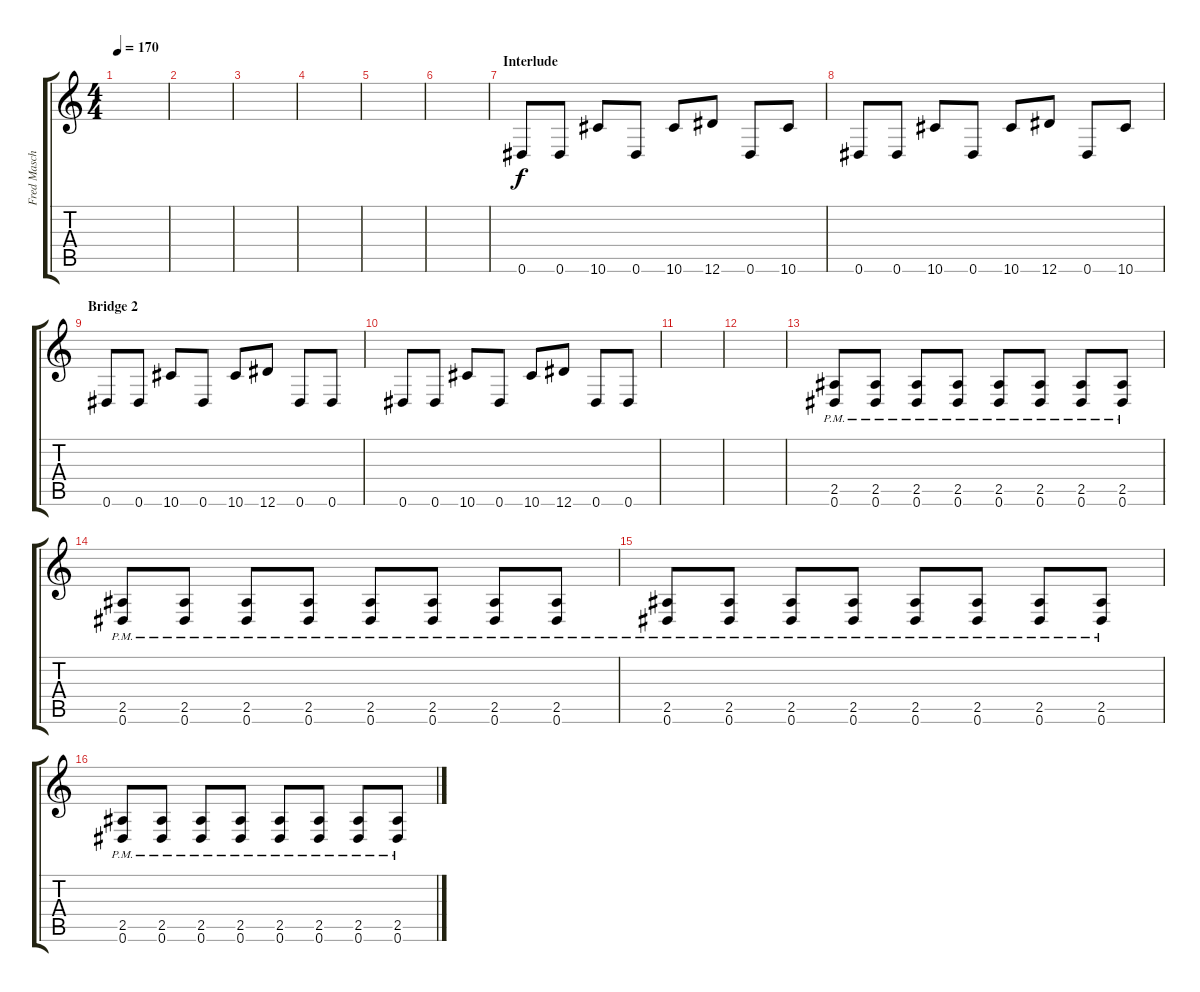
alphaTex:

\track ("Fred Mascherino - Guitar" "Fred Masch") {instrument distortionguitar}
\staff {score tabs}
\tuning (Eb4 Bb3 Gb3 Db3 Ab2 Eb2) {hide}
\ts (4 4)
\tempo 170
\clef g2
\ks c
|
|
|
|
|
|
\section ("" "Interlude")
0.6.8 0.6.8 10.6.8 0.6.8 10.6.8 12.6.8 0.6.8 10.6.8 |
0.6.8 0.6.8 10.6.8 0.6.8 10.6.8 12.6.8 0.6.8 10.6.8 |
\section ("" "Bridge 2")
0.6.8 0.6.8 10.6.8 0.6.8 10.6.8 12.6.8 0.6.8 0.6.8 |
0.6.8 0.6.8 10.6.8 0.6.8 10.6.8 12.6.8 0.6.8 0.6.8 |
|
|
(2.5{pm} 0.6{pm}).8 (2.5{pm} 0.6{pm}).8 (2.5{pm} 0.6{pm}).8 (2.5{pm} 0.6{pm}).8 (2.5{pm} 0.6{pm}).8 (2.5{pm} 0.6{pm}).8 (2.5{pm} 0.6{pm}).8 (2.5{pm} 0.6{pm}).8 |
(2.5{pm} 0.6{pm}).8 (2.5{pm} 0.6{pm}).8 (2.5{pm} 0.6{pm}).8 (2.5{pm} 0.6{pm}).8 (2.5{pm} 0.6{pm}).8 (2.5{pm} 0.6{pm}).8 (2.5{pm} 0.6{pm}).8 (2.5{pm} 0.6{pm}).8 |
(2.5{pm} 0.6{pm}).8 (2.5{pm} 0.6{pm}).8 (2.5{pm} 0.6{pm}).8 (2.5{pm} 0.6{pm}).8 (2.5{pm} 0.6{pm}).8 (2.5{pm} 0.6{pm}).8 (2.5{pm} 0.6{pm}).8 (2.5{pm} 0.6{pm}).8 |
(2.5{pm} 0.6{pm}).8 (2.5{pm} 0.6{pm}).8 (2.5{pm} 0.6{pm}).8 (2.5{pm} 0.6{pm}).8 (2.5{pm} 0.6{pm}).8 (2.5{pm} 0.6{pm}).8 (2.5{pm} 0.6{pm}).8 (2.5{pm} 0.6{pm}).8
